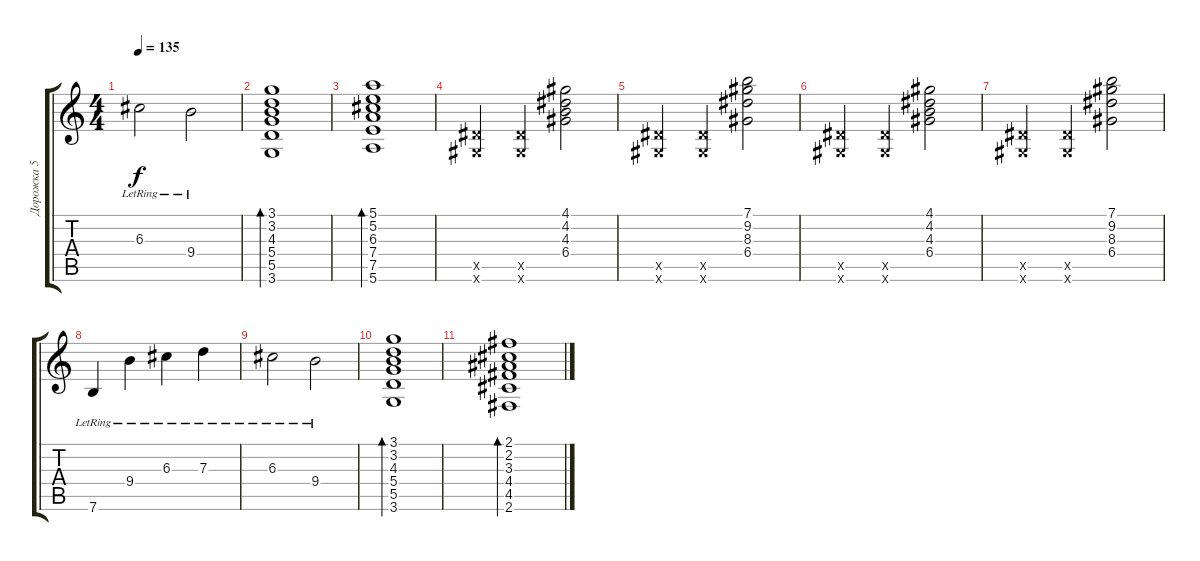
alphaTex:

\track ("Дорожка 5" "Дорожка 5") {instrument electricguitarclean}
\staff {score tabs}
\tuning (E4 B3 G3 D3 A2 E2) {hide}
\ts (4 4)
\tempo 135
\clef g2
\ks c
6.3{lr}.2{dy f} 9.4{lr}.2 |
(3.1 3.2 4.3 5.4 5.5 3.6).1{bd 480} |
(5.1 5.2 6.3 7.4 7.5 5.6).1{bd 480} |
(6.5{x} 4.6{x}).4 (6.5{x} 4.6{x}).4 (4.1 4.2 4.3 6.4).2 |
(6.5{x} 4.6{x}).4 (6.5{x} 4.6{x}).4 (7.1 9.2 8.3 6.4).2 |
(6.5{x} 4.6{x}).4 (6.5{x} 4.6{x}).4 (4.1 4.2 4.3 6.4).2 |
(6.5{x} 4.6{x}).4 (6.5{x} 4.6{x}).4 (7.1 9.2 8.3 6.4).2 |
7.6{lr}.4 9.4{lr}.4 6.3{lr}.4 7.3{lr}.4 |
6.3{lr}.2 9.4{lr}.2 |
(3.1 3.2 4.3 5.4 5.5 3.6).1{bd 480} |
(2.1 2.2 3.3 4.4 4.5 2.6).1{bd 480}
